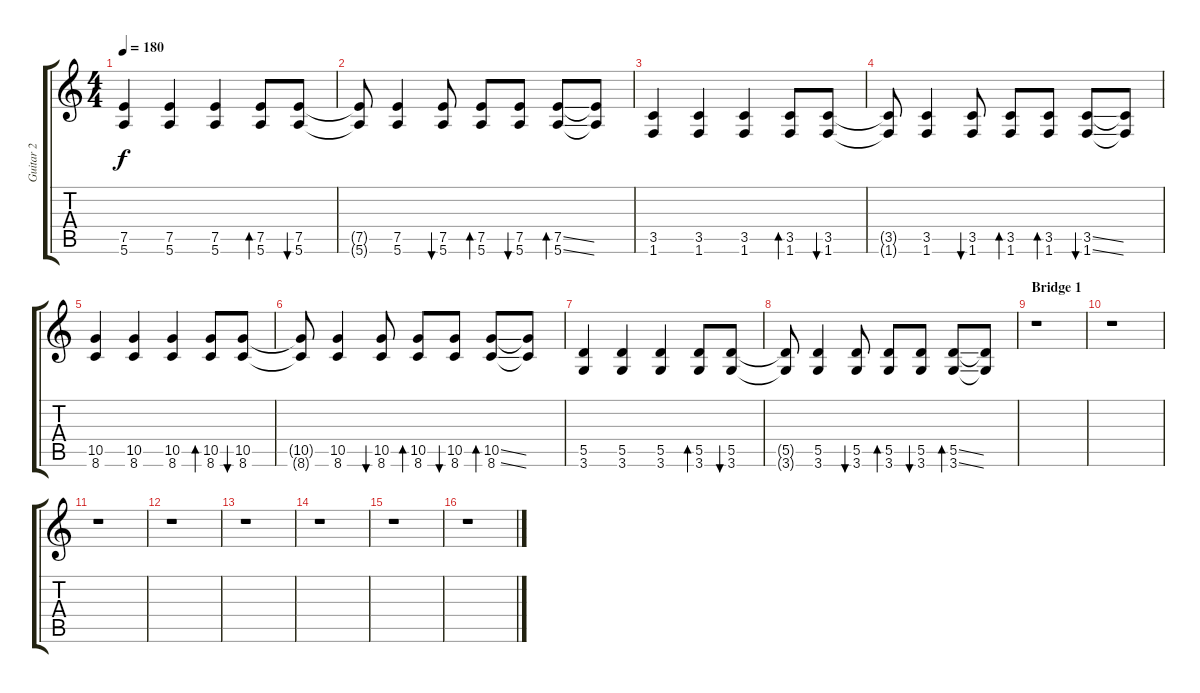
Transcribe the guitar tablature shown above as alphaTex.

\track ("Guitar 2" "Guitar 2") {instrument distortionguitar}
\staff {score tabs}
\tuning (E4 B3 G3 D3 A2 E2) {hide}
\ts (4 4)
\tempo 180
\clef g2
\ks c
(7.5 5.6).4{dy f} (7.5 5.6).4 (7.5 5.6).4 (7.5 5.6).8{bd 60} (7.5 5.6).8{bu 60} |
(7.5{t} 5.6{t}).8 (7.5 5.6).4 (7.5 5.6).8{bu 60} (7.5 5.6).8{bd 60} (7.5 5.6).8{bu 60} (7.5{ss} 5.6{ss}).8{bd 60} (7.5{t} 5.6{t}).8 |
(3.5 1.6).4 (3.5 1.6).4 (3.5 1.6).4 (3.5 1.6).8{bd 60} (3.5 1.6).8{bu 60} |
(3.5{t} 1.6{t}).8 (3.5 1.6).4 (3.5 1.6).8{bu 60} (3.5 1.6).8{bd 60} (3.5 1.6).8{bd 60} (3.5{ss} 1.6{ss}).8{bu 60} (3.5{t} 1.6{t}).8 |
(10.5 8.6).4 (10.5 8.6).4 (10.5 8.6).4 (10.5 8.6).8{bd 60} (10.5 8.6).8{bu 60} |
(10.5{t} 8.6{t}).8 (10.5 8.6).4 (10.5 8.6).8{bu 60} (10.5 8.6).8{bd 60} (10.5 8.6).8{bu 60} (10.5{ss} 8.6{ss}).8{bd 60} (10.5{t} 8.6{t}).8 |
(5.5 3.6).4 (5.5 3.6).4 (5.5 3.6).4 (5.5 3.6).8{bd 60} (5.5 3.6).8{bu 60} |
(5.5{t} 3.6{t}).8 (5.5 3.6).4 (5.5 3.6).8{bu 60} (5.5 3.6).8{bd 60} (5.5 3.6).8{bu 60} (5.5{ss} 3.6{ss}).8{bd 60} (5.5{t} 3.6{t}).8 |
\section ("" "Bridge 1")
r.1 |
r.1 |
r.1 |
r.1 |
r.1 |
r.1 |
r.1 |
r.1
